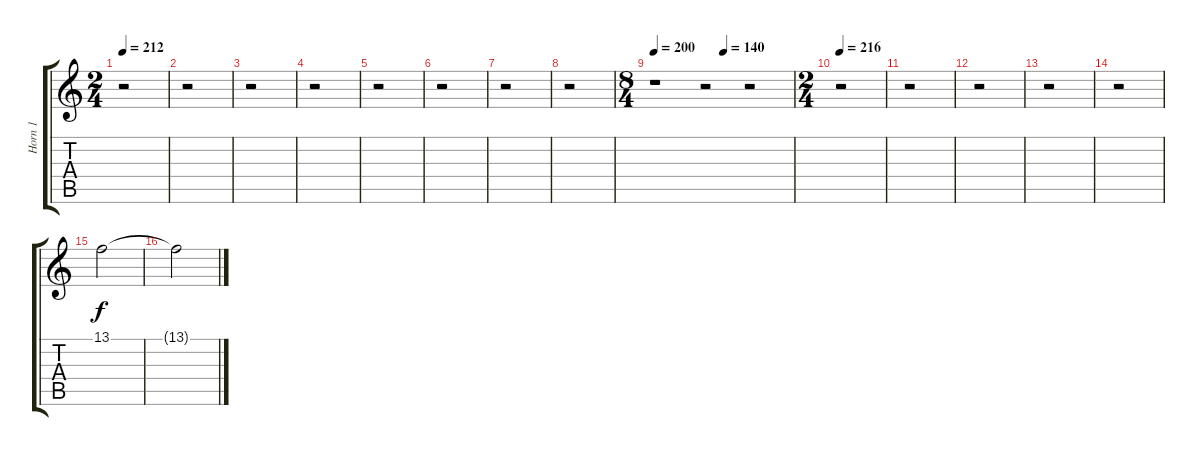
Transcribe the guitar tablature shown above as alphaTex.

\track ("Horn 1" "Horn 1") {instrument frenchhorn}
\staff {score tabs}
\tuning (E4 B3 G3 D3 A2 E2) {hide}
\ts (2 4)
\tempo 212
\clef g2
\ks c
r.2{dy f} |
r.2 |
r.2 |
r.2 |
r.2 |
r.2 |
r.2 |
r.2 |
\ts (8 4)
\tempo 200
\tempo (140 0.5)
r.1 r.2 r.2 |
\ts (2 4)
\tempo 216
r.2 |
r.2 |
r.2 |
r.2 |
r.2 |
13.1.2 |
13.1{t}.2
